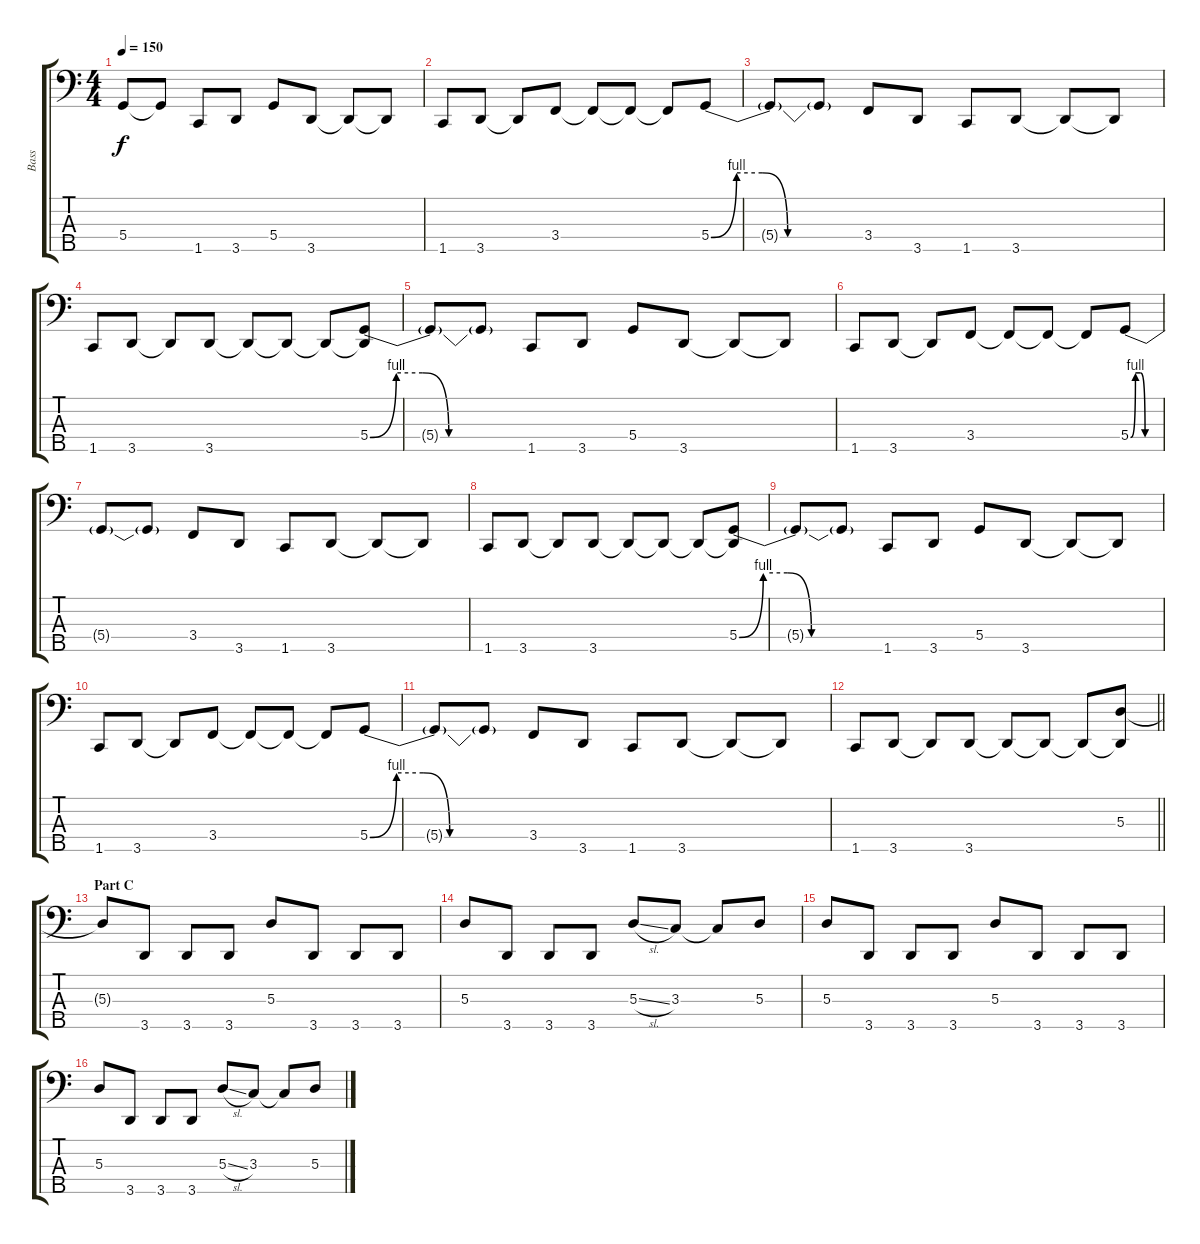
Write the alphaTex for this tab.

\track ("Bass" "Bass") {instrument electricbassfinger}
\staff {score tabs}
\tuning (G2 D2 A1 D1 B0) {hide}
\ts (4 4)
\tempo 150
\clef f4
\ks c
5.4{t}.8{dy f} 5.4{t}.8 1.5.8 3.5.8 5.4.8 3.5.8 3.5{t}.8 3.5{t}.8 |
1.5.8 3.5.8 3.5{t}.8 3.4.8 3.4{t}.8 3.4{t}.8 3.4{t}.8 5.4{be (custom 0 0 10 4 20 4 30 0 60 0)}.8 |
5.4{t}.8 5.4{t}.8 3.4.8 3.5.8 1.5.8 3.5.8 3.5{t}.8 3.5{t}.8 |
1.5.8 3.5.8 3.5{t}.8 3.5.8 3.5{t}.8 3.5{t}.8 3.5{t}.8 (5.4{be (custom 0 0 10 4 20 4 30 0 60 0)} 3.5{t}).8 |
5.4{t}.8 5.4{t}.8 1.5.8 3.5.8 5.4.8 3.5.8 3.5{t}.8 3.5{t}.8 |
1.5.8 3.5.8 3.5{t}.8 3.4.8 3.4{t}.8 3.4{t}.8 3.4{t}.8 5.4{be (custom 0 0 10 4 20 4 30 0 60 0)}.8 |
5.4{t}.8 5.4{t}.8 3.4.8 3.5.8 1.5.8 3.5.8 3.5{t}.8 3.5{t}.8 |
1.5.8 3.5.8 3.5{t}.8 3.5.8 3.5{t}.8 3.5{t}.8 3.5{t}.8 (5.4{be (custom 0 0 10 4 20 4 30 0 60 0)} 3.5{t}).8 |
5.4{t}.8 5.4{t}.8 1.5.8 3.5.8 5.4.8 3.5.8 3.5{t}.8 3.5{t}.8 |
1.5.8 3.5.8 3.5{t}.8 3.4.8 3.4{t}.8 3.4{t}.8 3.4{t}.8 5.4{be (custom 0 0 10 4 20 4 30 0 60 0)}.8 |
5.4{t}.8 5.4{t}.8 3.4.8 3.5.8 1.5.8 3.5.8 3.5{t}.8 3.5{t}.8 |
\barLineRight lightlight
1.5.8 3.5.8 3.5{t}.8 3.5.8 3.5{t}.8 3.5{t}.8 3.5{t}.8 (5.3 3.5{t}).8 |
\section ("" "Part C")
5.3{t}.8 3.5.8 3.5.8 3.5.8 5.3.8 3.5.8 3.5.8 3.5.8 |
5.3.8 3.5.8 3.5.8 3.5.8 5.3{sl}.8 3.3.8 3.3{t}.8 5.3.8 |
5.3.8 3.5.8 3.5.8 3.5.8 5.3.8 3.5.8 3.5.8 3.5.8 |
5.3.8 3.5.8 3.5.8 3.5.8 5.3{sl}.8 3.3.8 3.3{t}.8 5.3.8
